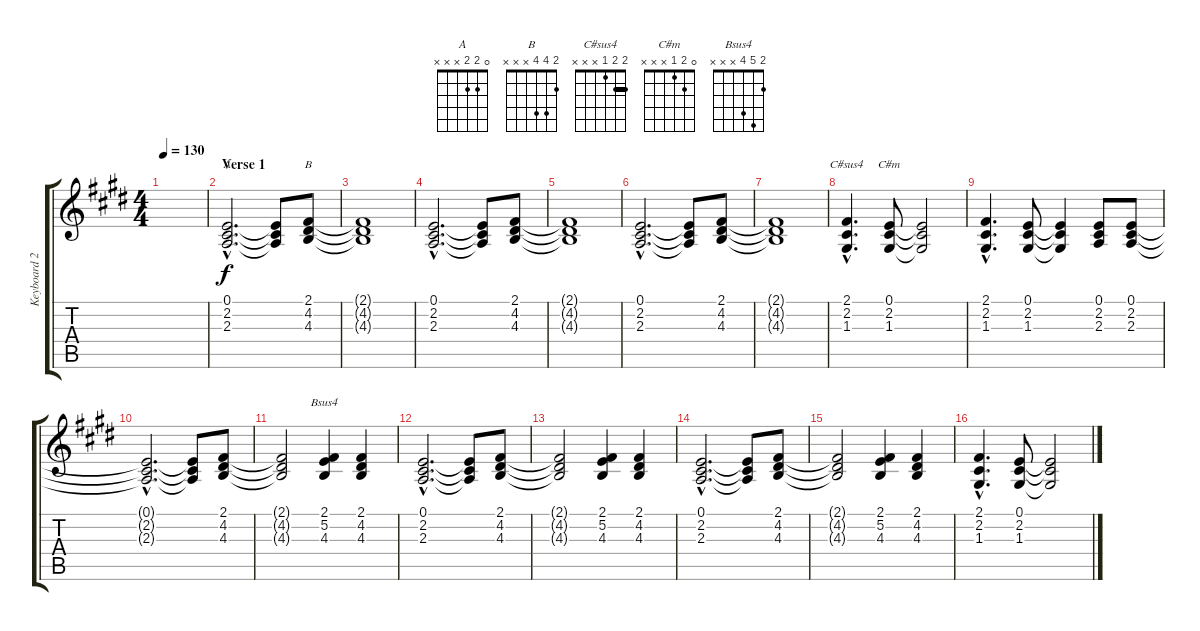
\track ("Keyboard 2" "Keyboard 2") {instrument lead2sawtooth}
\staff {score tabs}
\tuning (E4 B3 G3 D3 A2 E2) {hide}
\chord ("A" 0 2 2 x x x)
\chord ("B" 2 4 4 x x x)
\chord ("C#sus4" 2 2 1 x x x) {barre 2}
\chord ("C#m" 0 2 1 x x x)
\chord ("Bsus4" 2 5 4 x x x)
\ts (4 4)
\tempo 130
\clef g2
\ks e
|
\section ("" "Verse 1")
(0.1{hac} 2.2{hac} 2.3{hac}).2{d ch "A"} (0.1{t} 2.2{t} 2.3{t}).8 (2.1 4.2 4.3).8{ch "B"} |
(2.1{t} 4.2{t} 4.3{t}).1 |
(0.1{hac} 2.2{hac} 2.3{hac}).2{d} (0.1{t} 2.2{t} 2.3{t}).8 (2.1 4.2 4.3).8 |
(2.1{t} 4.2{t} 4.3{t}).1 |
(0.1{hac} 2.2{hac} 2.3{hac}).2{d} (0.1{t} 2.2{t} 2.3{t}).8 (2.1 4.2 4.3).8 |
(2.1{t} 4.2{t} 4.3{t}).1 |
(2.1{hac} 2.2{hac} 1.3{hac}).4{d ch "C#sus4"} (0.1 2.2 1.3).8{ch "C#m"} (0.1{t} 2.2{t} 1.3{t}).2 |
(2.1{hac} 2.2{hac} 1.3{hac}).4{d} (0.1 2.2 1.3).8 (0.1{t} 2.2{t} 1.3{t}).4 (0.1 2.2 2.3).8 (0.1 2.2 2.3).8 |
(0.1{hac t} 2.2{hac t} 2.3{hac t}).2{d} (0.1{t} 2.2{t} 2.3{t}).8 (2.1 4.2 4.3).8 |
(2.1{t} 4.2{t} 4.3{t}).2 (2.1 5.2 4.3).4{ch "Bsus4"} (2.1 4.2 4.3).4 |
(0.1{hac} 2.2{hac} 2.3{hac}).2{d} (0.1{t} 2.2{t} 2.3{t}).8 (2.1 4.2 4.3).8 |
(2.1{t} 4.2{t} 4.3{t}).2 (2.1 5.2 4.3).4 (2.1 4.2 4.3).4 |
(0.1{hac} 2.2{hac} 2.3{hac}).2{d} (0.1{t} 2.2{t} 2.3{t}).8 (2.1 4.2 4.3).8 |
(2.1{t} 4.2{t} 4.3{t}).2 (2.1 5.2 4.3).4 (2.1 4.2 4.3).4 |
(2.1{hac} 2.2{hac} 1.3{hac}).4{d} (0.1 2.2 1.3).8 (0.1{t} 2.2{t} 1.3{t}).2
